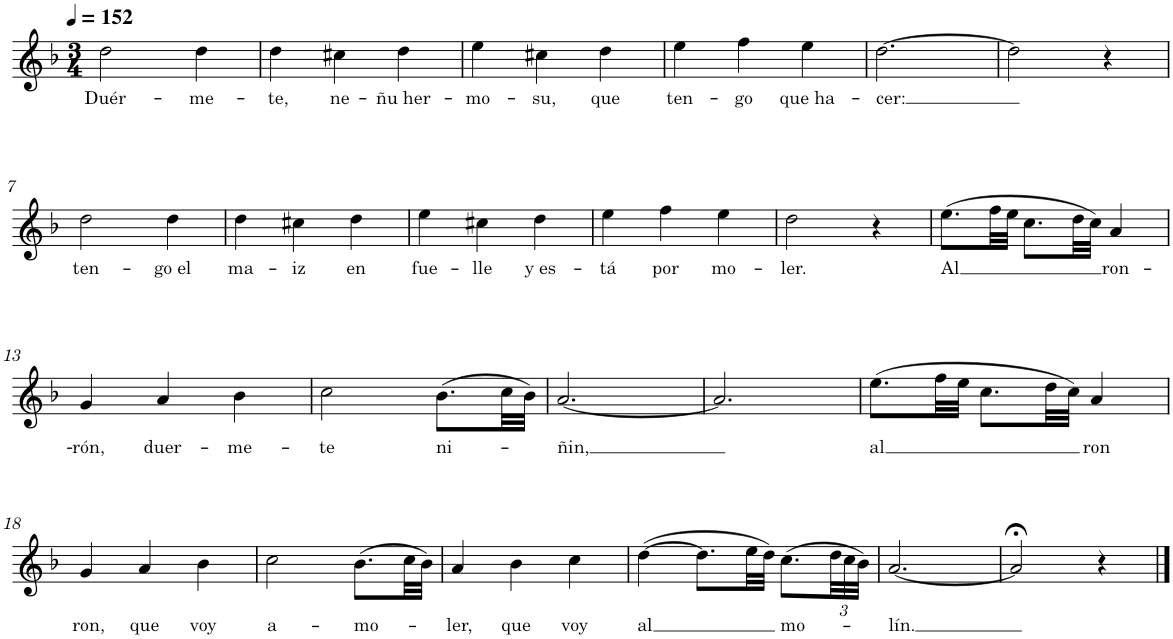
**kern	**text
*part1	*part1
*staff1	*staff1
*I"Nylon Guitar	*
*clefG2	*
*Trd7c12	*
*k[b-]	*
*M3/4	*
*MM152	*
=1	=1
!	!LO:LY:b
2dd\	Duér-
!	!LO:LY:b
4dd\	-me-
=2	=2
!	!LO:LY:b
4dd\	-te,
!	!LO:LY:b
4cc#X\	ne-
!	!LO:LY:b
4dd\	-ñu her-
=3	=3
!	!LO:LY:b
4ee\	-mo-
!	!LO:LY:b
4cc#X\	-su,
!	!LO:LY:b
4dd\	que
=4	=4
!	!LO:LY:b
4ee\	ten-
!	!LO:LY:b
4ff\	-go
!	!LO:LY:b
4ee\	que ha-
=5	=5
!	!LO:LY:b
[2.dd\	-cer:
=6	=6
2dd\]	.
4r	.
!!LO:LB:g=z
=7	=7
!	!LO:LY:b
2dd\	ten-
!	!LO:LY:b
4dd\	-go el
=8	=8
!	!LO:LY:b
4dd\	ma-
!	!LO:LY:b
4cc#X\	-iz
!	!LO:LY:b
4dd\	en
=9	=9
!	!LO:LY:b
4ee\	fue-
!	!LO:LY:b
4cc#X\	-lle
!	!LO:LY:b
4dd\	y es-
=10	=10
!	!LO:LY:b
4ee\	-tá
!	!LO:LY:b
4ff\	por
!	!LO:LY:b
4ee\	mo-
=11	=11
!	!LO:LY:b
2dd\	-ler.
4r	.
=12	=12
!	!LO:LY:b
(8.ee\L	-Al
32ff\LL	.
32ee\JJJ	.
8.cc\L	.
32dd\LL	.
32cc\JJJ)	.
!	!LO:LY:b
4a/	ron-
!!LO:LB:g=z
=13	=13
!	!LO:LY:b
4g/	-rón,
!	!LO:LY:b
4a/	duer-
!	!LO:LY:b
4b-\	-me-
=14	=14
!	!LO:LY:b
2cc\	-te
!	!LO:LY:b
(8.b-\L	ni-
32cc\LL	.
32b-\JJJ)	.
=15	=15
!	!LO:LY:b
[2.a/	-ñin,
=16	=16
2.a/]	.
=17	=17
!	!LO:LY:b
(8.ee\L	al
32ff\LL	.
32ee\JJJ	.
8.cc\L	.
32dd\LL	.
32cc\JJJ)	.
!	!LO:LY:b
4a/	ron
!!LO:LB:g=z
=18	=18
!	!LO:LY:b
4g/	ron,
!	!LO:LY:b
4a/	que
!	!LO:LY:b
4b-\	voy
=19	=19
!	!LO:LY:b
2cc\	a-
!	!LO:LY:b
(8.b-\L	-mo-
32cc\LL	.
32b-\JJJ)	.
=20	=20
!	!LO:LY:b
4a/	-ler,
!	!LO:LY:b
4b-\	que
!	!LO:LY:b
4cc\	voy
=21	=21
!	!LO:LY:b
([4dd\	al
8.dd\L]	.
32ee\LL	.
32dd\JJJ)	.
!	!LO:LY:b
(8.cc\L	mo-
*Xbrackettup	*
48dd\LL	.
48cc\	.
48b-\JJJ)	.
=22	=22
!	!LO:LY:b
[2.a/	-lín.
=23	=23
2a;</]	.
4r	.
==	==
*-	*-
